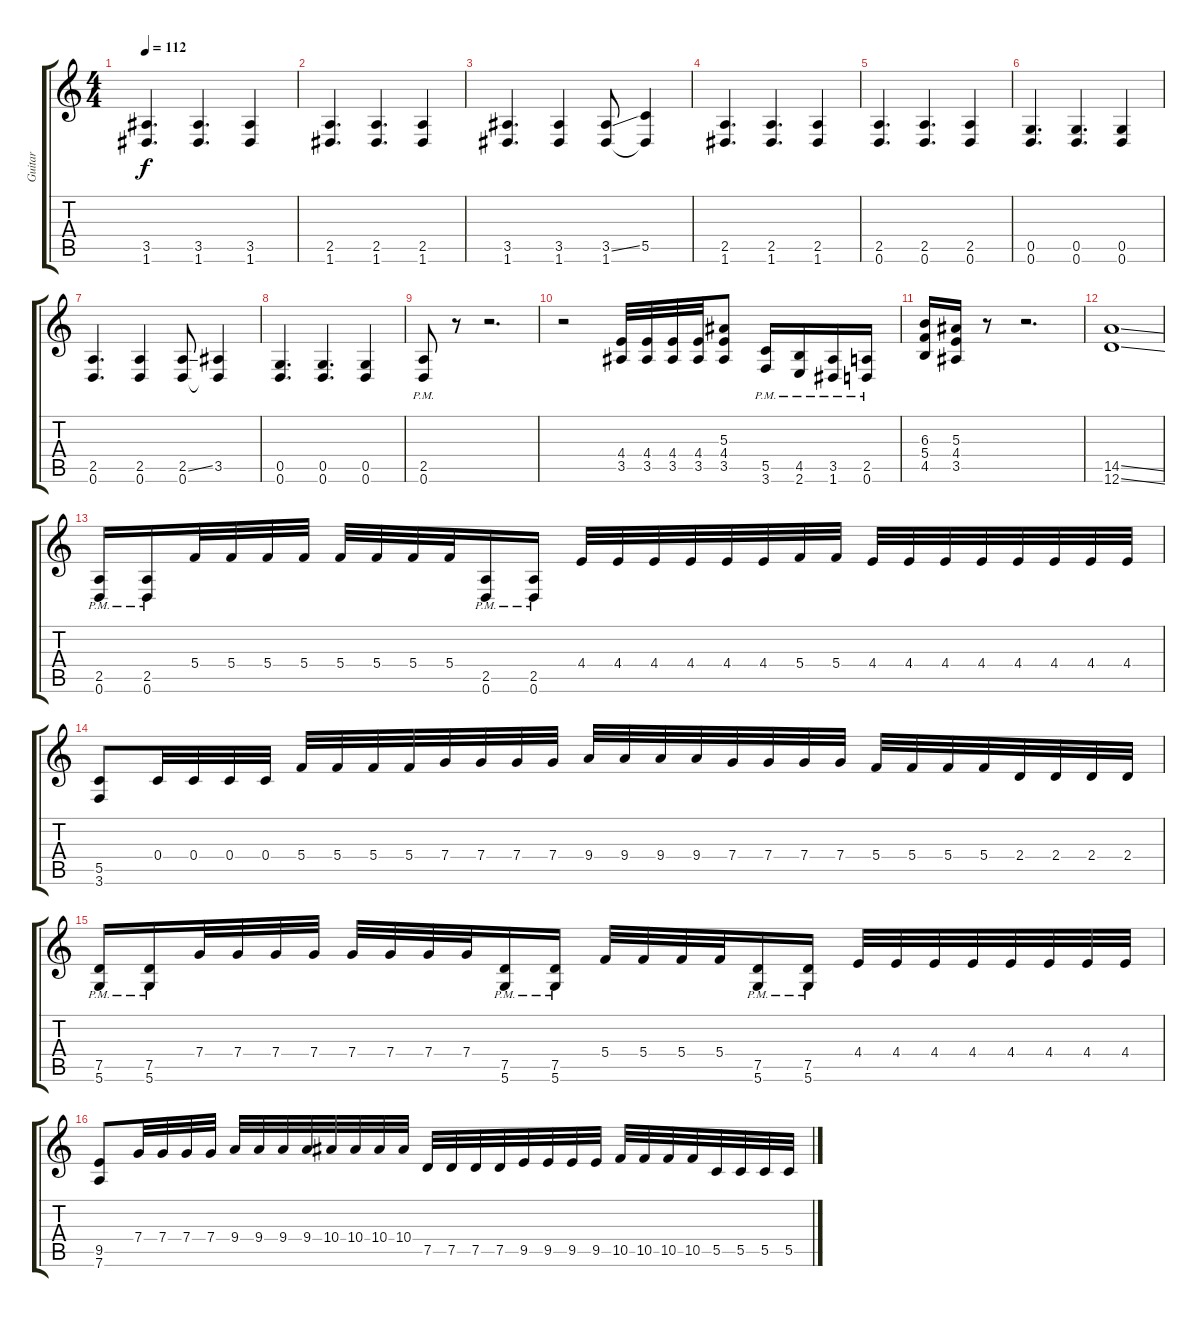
\track ("Guitar" "Guitar") {instrument distortionguitar}
\staff {score tabs}
\tuning (D4 A3 F3 C3 G2 D2) {hide}
\ts (4 4)
\tempo 112
\clef g2
\ks c
(3.5 1.6).4{d dy f} (3.5 1.6).4{d} (3.5 1.6).4 |
(2.5 1.6).4{d} (2.5 1.6).4{d} (2.5 1.6).4 |
(3.5 1.6).4{d} (3.5 1.6).4 (3.5{ss} 1.6).8 (5.5 1.6{t}).4 |
(2.5 1.6).4{d} (2.5 1.6).4{d} (2.5 1.6).4 |
(2.5 0.6).4{d} (2.5 0.6).4{d} (2.5 0.6).4 |
(0.5 0.6).4{d} (0.5 0.6).4{d} (0.5 0.6).4 |
(2.5 0.6).4{d} (2.5 0.6).4 (2.5{ss} 0.6).8 (3.5 0.6{t}).4 |
(0.5 0.6).4{d} (0.5 0.6).4{d} (0.5 0.6).4 |
(2.5{pm} 0.6{pm}).8 r.8 r.2{d} |
r.2 (4.4 3.5).32 (4.4 3.5).32 (4.4 3.5).32 (4.4 3.5).32 (5.3 4.4 3.5).8 (5.5{pm} 3.6{pm}).16 (4.5{pm} 2.6{pm}).16 (3.5{pm} 1.6{pm}).16 (2.5{pm} 0.6{pm}).16 |
(6.3 5.4 4.5).16 (5.3 4.4 3.5).16 r.8 r.2{d} |
(14.5{ss} 12.6{ss}).1 |
(2.5{pm} 0.6{pm}).16 (2.5{pm} 0.6{pm}).16 5.4.32 5.4.32 5.4.32 5.4.32 5.4.32 5.4.32 5.4.32 5.4.32 (2.5{pm} 0.6{pm}).16 (2.5{pm} 0.6{pm}).16 4.4.32 4.4.32 4.4.32 4.4.32 4.4.32 4.4.32 5.4.32 5.4.32 4.4.32 4.4.32 4.4.32 4.4.32 4.4.32 4.4.32 4.4.32 4.4.32 |
(5.5 3.6).8 0.4.32 0.4.32 0.4.32 0.4.32 5.4.32 5.4.32 5.4.32 5.4.32 7.4.32 7.4.32 7.4.32 7.4.32 9.4.32 9.4.32 9.4.32 9.4.32 7.4.32 7.4.32 7.4.32 7.4.32 5.4.32 5.4.32 5.4.32 5.4.32 2.4.32 2.4.32 2.4.32 2.4.32 |
(7.5{pm} 5.6{pm}).16 (7.5{pm} 5.6{pm}).16 7.4.32 7.4.32 7.4.32 7.4.32 7.4.32 7.4.32 7.4.32 7.4.32 (7.5{pm} 5.6{pm}).16 (7.5{pm} 5.6{pm}).16 5.4.32 5.4.32 5.4.32 5.4.32 (7.5{pm} 5.6{pm}).16 (7.5{pm} 5.6{pm}).16 4.4.32 4.4.32 4.4.32 4.4.32 4.4.32 4.4.32 4.4.32 4.4.32 |
(9.5 7.6).8 7.4.32 7.4.32 7.4.32 7.4.32 9.4.32 9.4.32 9.4.32 9.4.32 10.4.32 10.4.32 10.4.32 10.4.32 7.5.32 7.5.32 7.5.32 7.5.32 9.5.32 9.5.32 9.5.32 9.5.32 10.5.32 10.5.32 10.5.32 10.5.32 5.5.32 5.5.32 5.5.32 5.5.32
